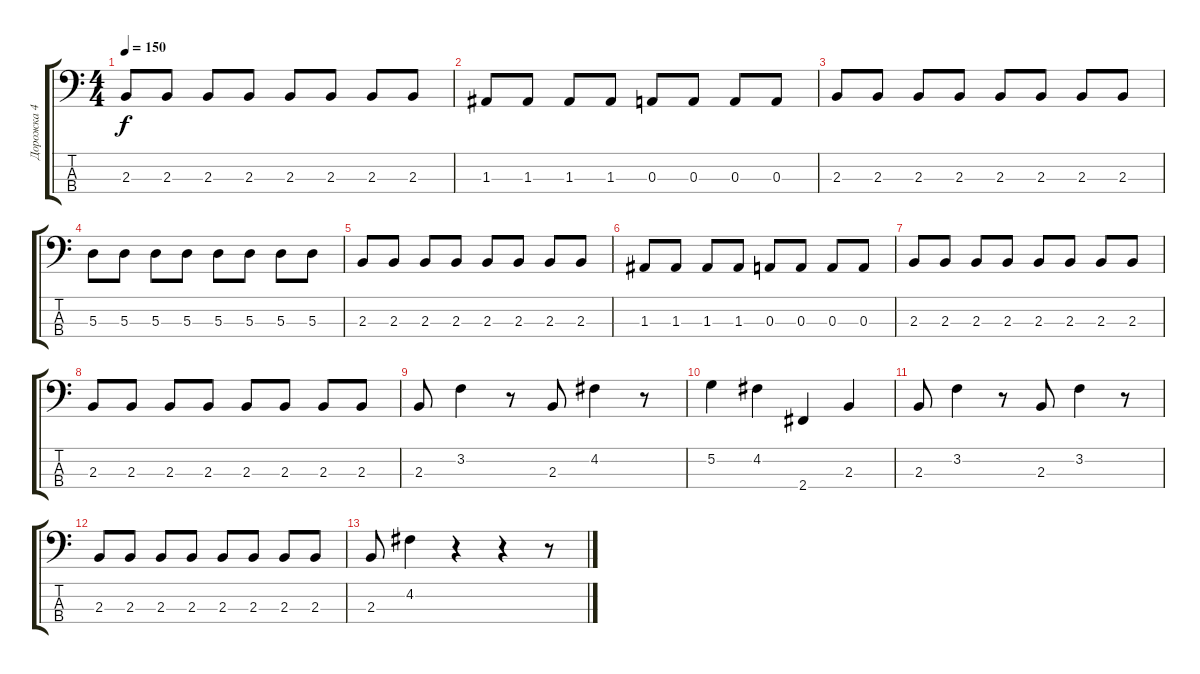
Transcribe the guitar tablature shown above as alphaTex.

\track ("Дорожка 4" "Дорожка 4") {instrument electricbassfinger}
\staff {score tabs}
\tuning (G2 D2 A1 E1) {hide}
\ts (4 4)
\tempo 150
\clef f4
\ks c
2.3.8{dy f} 2.3.8 2.3.8 2.3.8 2.3.8 2.3.8 2.3.8 2.3.8 |
1.3.8 1.3.8 1.3.8 1.3.8 0.3.8 0.3.8 0.3.8 0.3.8 |
2.3.8 2.3.8 2.3.8 2.3.8 2.3.8 2.3.8 2.3.8 2.3.8 |
5.3.8 5.3.8 5.3.8 5.3.8 5.3.8 5.3.8 5.3.8 5.3.8 |
2.3.8 2.3.8 2.3.8 2.3.8 2.3.8 2.3.8 2.3.8 2.3.8 |
1.3.8 1.3.8 1.3.8 1.3.8 0.3.8 0.3.8 0.3.8 0.3.8 |
2.3.8 2.3.8 2.3.8 2.3.8 2.3.8 2.3.8 2.3.8 2.3.8 |
2.3.8 2.3.8 2.3.8 2.3.8 2.3.8 2.3.8 2.3.8 2.3.8 |
2.3.8 3.2.4 r.8 2.3.8 4.2.4 r.8 |
5.2.4 4.2.4 2.4.4 2.3.4 |
2.3.8 3.2.4 r.8 2.3.8 3.2.4 r.8 |
2.3.8 2.3.8 2.3.8 2.3.8 2.3.8 2.3.8 2.3.8 2.3.8 |
2.3.8 4.2.4 r.4 r.4 r.8
